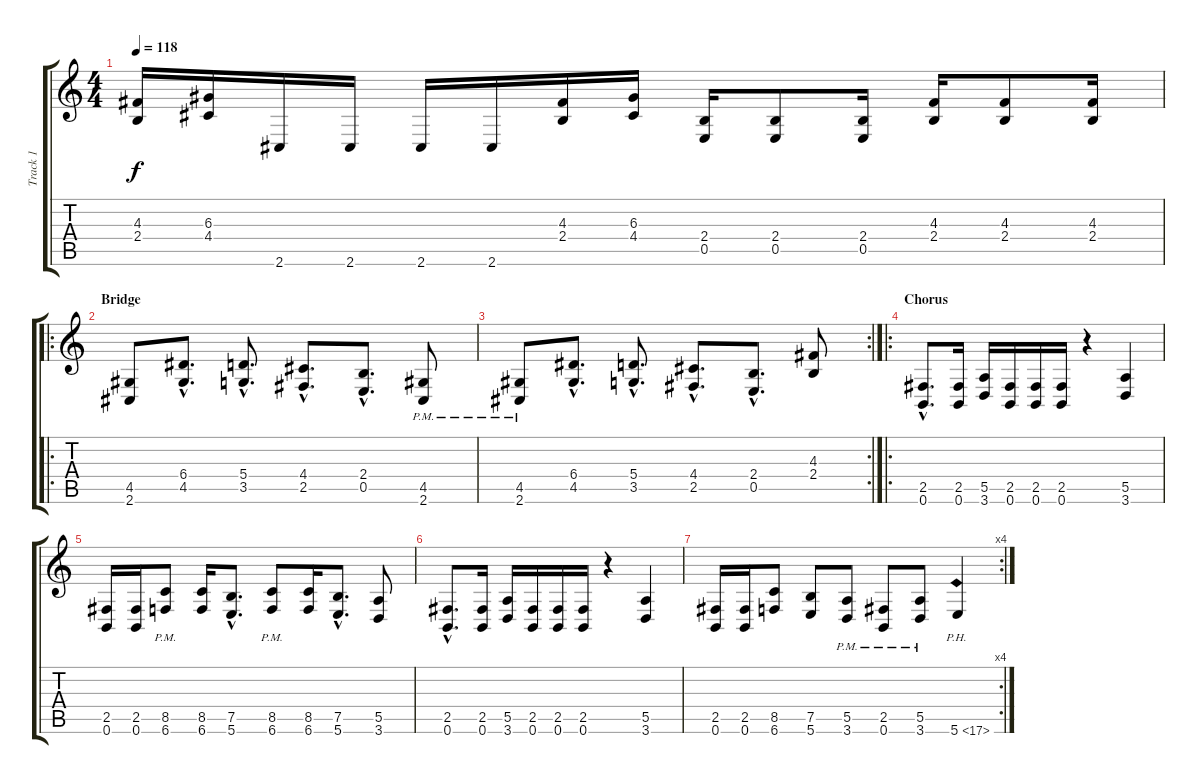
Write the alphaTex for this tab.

\track ("Track 1" "Track 1") {instrument distortionguitar}
\staff {score tabs}
\tuning (B3 Gb3 D3 A2 E2 B1) {hide}
\ts (4 4)
\tempo 118
\clef g2
\ks c
(4.3 2.4).16{dy f} (6.3 4.4).16 2.6.16 2.6.16 2.6.16 2.6.16 (4.3 2.4).16 (6.3 4.4).16 (2.4 0.5).16 (2.4 0.5).8 (2.4 0.5).16 (4.3 2.4).16 (4.3 2.4).8 (4.3 2.4).16 |
\ro
\section ("" "Bridge")
(4.5 2.6).8 (6.4{hac} 4.5{hac}).8{d} (5.4{hac} 3.5{hac}).8{d} (4.4{hac} 2.5{hac}).8{d} (2.4{hac} 0.5{hac}).8{d} (4.5{pm} 2.6{pm}).8 |
\rc 2
(4.5{pm} 2.6{pm}).8 (6.4{hac} 4.5{hac}).8{d} (5.4{hac} 3.5{hac}).8{d} (4.4{hac} 2.5{hac}).8{d} (2.4{hac} 0.5{hac}).8{d} (4.3 2.4).8 |
\ro
\section ("" "Chorus")
(2.5{hac} 0.6{hac}).8{d} (2.5 0.6).16 (5.5 3.6).16 (2.5 0.6).16 (2.5 0.6).16 (2.5 0.6).16 r.4 (5.5 3.6).4 |
(2.5 0.6).16 (2.5 0.6).16 (8.5{pm} 6.6{pm}).8 (8.5 6.6).16 (7.5{hac} 5.6{hac}).8{d} (8.5{pm} 6.6{pm}).8 (8.5 6.6).16 (7.5{hac} 5.6{hac}).8{d} (5.5 3.6).8 |
(2.5{hac} 0.6{hac}).8{d} (2.5 0.6).16 (5.5 3.6).16 (2.5 0.6).16 (2.5 0.6).16 (2.5 0.6).16 r.4 (5.5 3.6).4 |
\rc 4
(2.5 0.6).16 (2.5 0.6).16 (8.5 6.6).8 (7.5 5.6).8 (5.5{pm} 3.6{pm}).8 (2.5{pm} 0.6{pm}).8 (5.5{pm} 3.6{pm}).8 5.6{ph 12}.4
